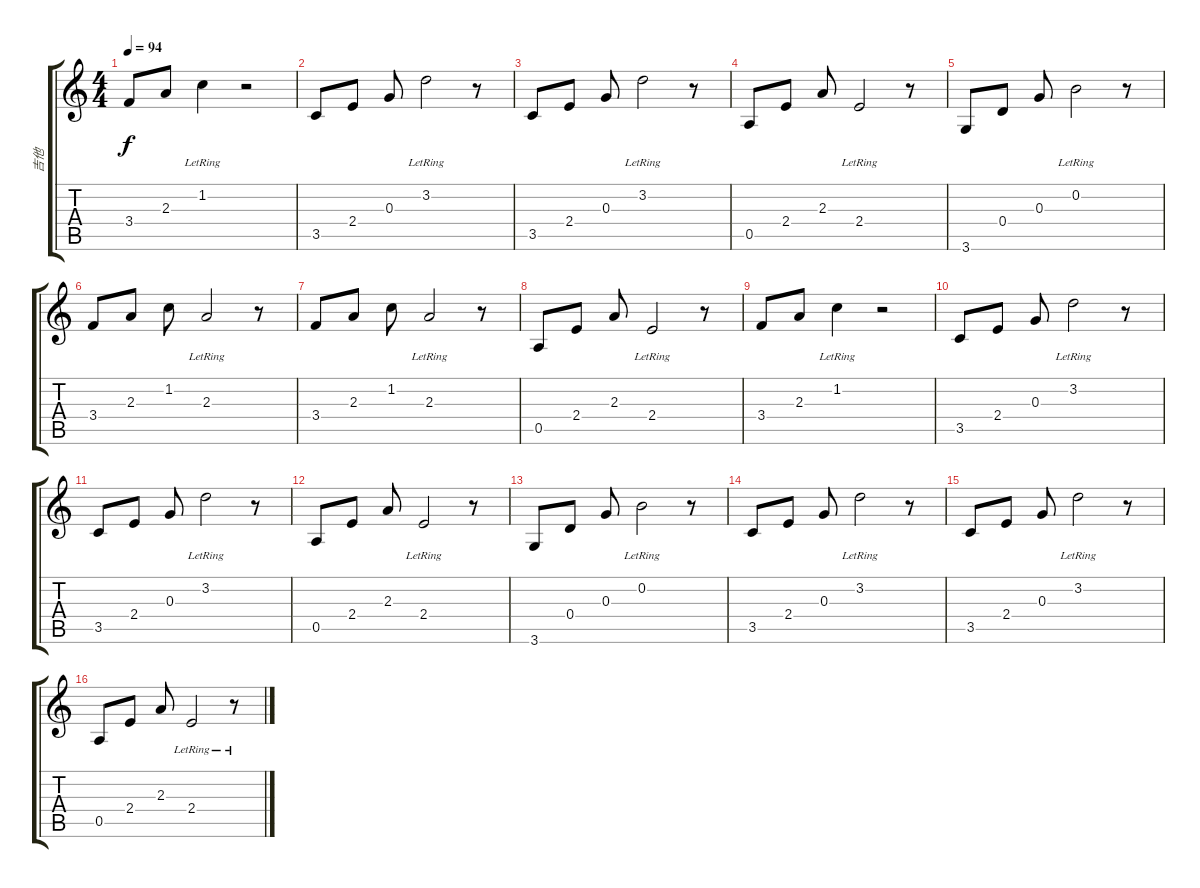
\track ("吉他" "吉他") {instrument electricguitarmuted}
\staff {score tabs}
\tuning (E4 B3 G3 D3 A2 E2) {hide}
\ts (4 4)
\tempo 94
\clef g2
\ks c
3.4.8{dy f} 2.3.8 1.2{lr}.4 r.2 |
3.5.8 2.4.8 0.3.8 3.2{lr}.2 r.8 |
3.5.8 2.4.8 0.3.8 3.2{lr}.2 r.8 |
0.5.8 2.4.8 2.3.8 2.4{lr}.2 r.8 |
3.6.8 0.4.8 0.3.8 0.2{lr}.2 r.8 |
3.4.8 2.3.8 1.2.8 2.3{lr}.2 r.8 |
3.4.8 2.3.8 1.2.8 2.3{lr}.2 r.8 |
0.5.8 2.4.8 2.3.8 2.4{lr}.2 r.8 |
3.4.8 2.3.8 1.2{lr}.4 r.2 |
3.5.8 2.4.8 0.3.8 3.2{lr}.2 r.8 |
3.5.8 2.4.8 0.3.8 3.2{lr}.2 r.8 |
0.5.8 2.4.8 2.3.8 2.4{lr}.2 r.8 |
3.6.8 0.4.8 0.3.8 0.2{lr}.2 r.8 |
3.5.8 2.4.8 0.3.8 3.2{lr}.2 r.8 |
3.5.8 2.4.8 0.3.8 3.2{lr}.2 r.8 |
0.5.8 2.4.8 2.3.8 2.4{lr}.2 r.8
